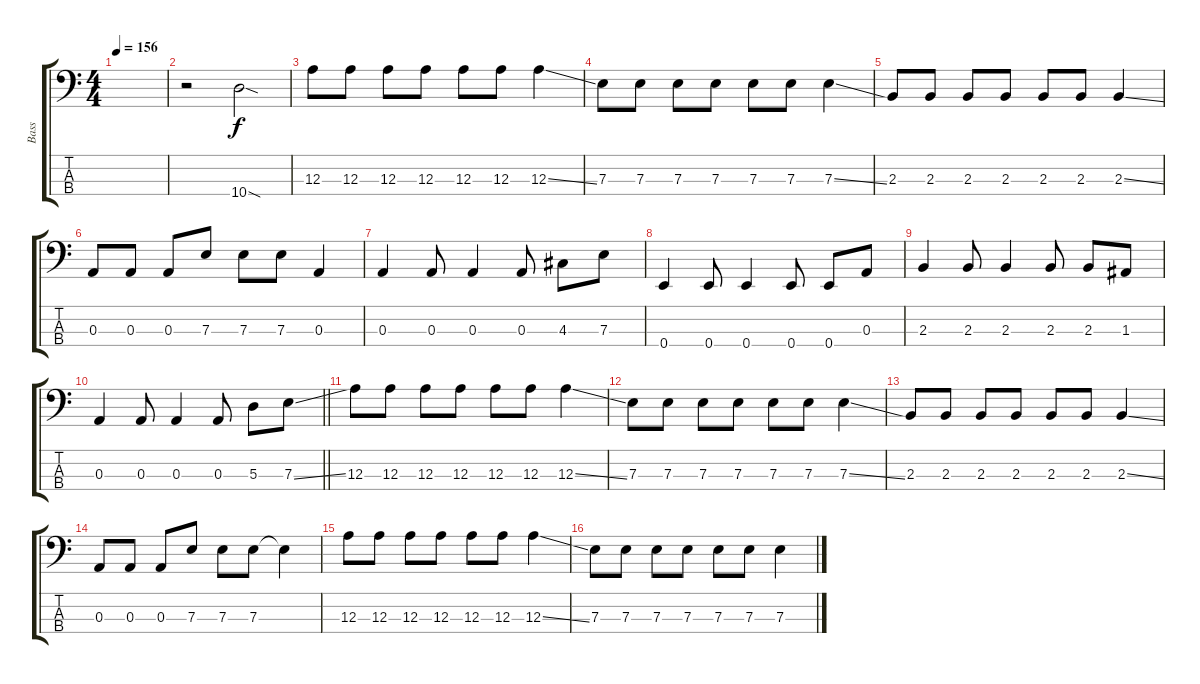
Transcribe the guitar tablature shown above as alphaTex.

\track ("Bass" "Bass") {instrument electricbassfinger}
\staff {score tabs}
\tuning (G2 D2 A1 E1) {hide}
\ts (4 4)
\tempo 156
\clef f4
\ks c
|
r.2 10.4{sod}.2 |
12.3.8 12.3.8 12.3.8 12.3.8 12.3.8 12.3.8 12.3{ss}.4 |
7.3.8 7.3.8 7.3.8 7.3.8 7.3.8 7.3.8 7.3{ss}.4 |
2.3.8 2.3.8 2.3.8 2.3.8 2.3.8 2.3.8 2.3{ss}.4 |
0.3.8 0.3.8 0.3.8 7.3.8 7.3.8 7.3.8 0.3.4 |
0.3.4 0.3.8 0.3.4 0.3.8 4.3.8 7.3.8 |
0.4.4 0.4.8 0.4.4 0.4.8 0.4.8 0.3.8 |
2.3.4 2.3.8 2.3.4 2.3.8 2.3.8 1.3.8 |
\barLineRight lightlight
0.3.4 0.3.8 0.3.4 0.3.8 5.3.8 7.3{ss}.8 |
12.3.8 12.3.8 12.3.8 12.3.8 12.3.8 12.3.8 12.3{ss}.4 |
7.3.8 7.3.8 7.3.8 7.3.8 7.3.8 7.3.8 7.3{ss}.4 |
2.3.8 2.3.8 2.3.8 2.3.8 2.3.8 2.3.8 2.3{ss}.4 |
0.3.8 0.3.8 0.3.8 7.3.8 7.3.8 7.3.8 7.3{t}.4 |
12.3.8 12.3.8 12.3.8 12.3.8 12.3.8 12.3.8 12.3{ss}.4 |
7.3.8 7.3.8 7.3.8 7.3.8 7.3.8 7.3.8 7.3{ss}.4
